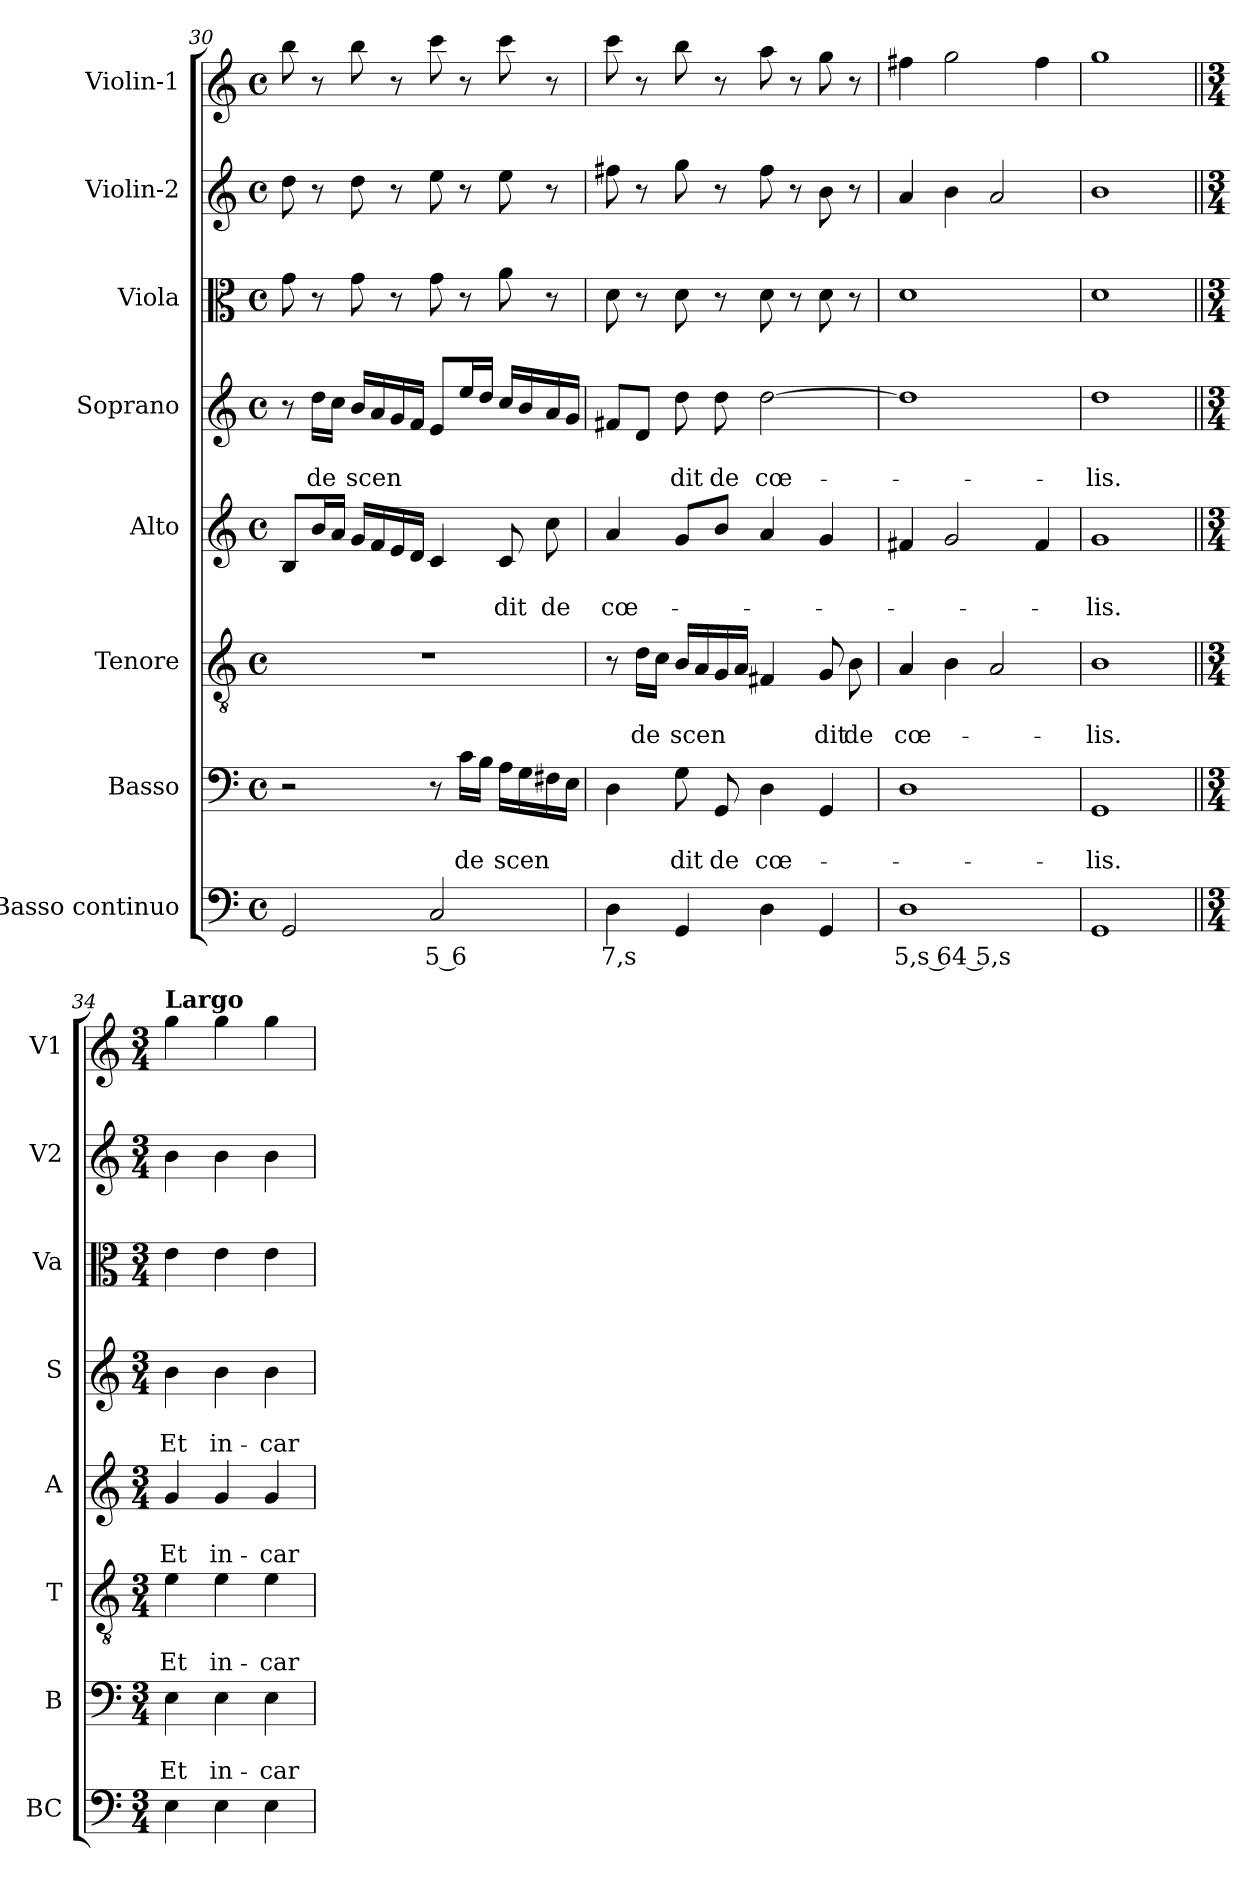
**kern	**text	**kern	**text	**text	**kern	**text	**text	**kern	**text	**text	**kern	**text	**text	**kern	**kern	**kern
*part8	*part8	*part7	*part7	*part7	*part6	*part6	*part6	*part5	*part5	*part5	*part4	*part4	*part4	*part3	*part2	*part1
*staff8	*staff8	*staff7	*staff7	*staff7	*staff6	*staff6	*staff6	*staff5	*staff5	*staff5	*staff4	*staff4	*staff4	*staff3	*staff2	*staff1
*I"Basso continuo	*	*I"Basso	*	*	*I"Tenore	*	*	*I"Alto	*	*	*I"Soprano	*	*	*I"Viola	*I"Violin-2	*I"Violin-1
*I'BC	*	*I'B	*	*	*I'T	*	*	*I'A	*	*	*I'S	*	*	*I'Va	*I'V2	*I'V1
*clefF4	*	*clefF4	*	*	*clefGv2	*	*	*clefG2	*	*	*clefG2	*	*	*clefC3	*clefG2	*clefG2
*k[]	*	*k[]	*	*	*k[]	*	*	*k[]	*	*	*k[]	*	*	*k[]	*k[]	*k[]
*C:	*	*C:	*	*	*C:	*	*	*C:	*	*	*C:	*	*	*C:	*C:	*C:
*M4/4	*	*M4/4	*	*	*M4/4	*	*	*M4/4	*	*	*M4/4	*	*	*M4/4	*M4/4	*M4/4
*met(c)	*	*met(c)	*	*	*met(c)	*	*	*met(c)	*	*	*met(c)	*	*	*met(c)	*met(c)	*met(c)
=30	=30	=30	=30	=30	=30	=30	=30	=30	=30	=30	=30	=30	=30	=30	=30	=30
2GG/	.	2r	.	.	1r	.	.	8B/L	.	.	8r	.	.	8g\	8dd\	8bb\
!	!	!	!	!	!	!	!	!	!	!	!	!	!LO:LY:b	!	!	!
.	.	.	.	.	.	.	.	16b/L	.	.	16dd\LL	.	de	8r	8r	8r
.	.	.	.	.	.	.	.	16a/JJ	.	.	16cc\JJ	.	.	.	.	.
!	!	!	!	!	!	!	!	!	!	!	!	!	!LO:LY:b	!	!	!
.	.	.	.	.	.	.	.	16g/LL	.	.	16b/LL	.	scen	8g\	8dd\	8bb\
.	.	.	.	.	.	.	.	16f/	.	.	16a/	.	.	.	.	.
.	.	.	.	.	.	.	.	16e/	.	.	16g/	.	.	8r	8r	8r
.	.	.	.	.	.	.	.	16d/JJ	.	.	16f/JJ	.	.	.	.	.
!	!LO:LY:b	!	!	!	!	!	!	!	!	!	!	!	!	!	!	!
2C/	5 6	8r	.	.	.	.	.	4c/	.	.	8e/L	.	.	8g\	8ee\	8ccc\
!	!	!	!	!LO:LY:b	!	!	!	!	!	!	!	!	!	!	!	!
.	.	16c\LL	.	de	.	.	.	.	.	.	16ee/L	.	.	8r	8r	8r
.	.	16B\JJ	.	.	.	.	.	.	.	.	16dd/JJ	.	.	.	.	.
!	!	!	!	!LO:LY:b	!	!	!	!	!	!LO:LY:b	!	!	!	!	!	!
.	.	16A\LL	.	scen	.	.	.	8c/	.	dit	16cc/LL	.	.	8a\	8ee\	8ccc\
.	.	16G\	.	.	.	.	.	.	.	.	16b/	.	.	.	.	.
!	!	!	!	!	!	!	!	!	!	!LO:LY:b	!	!	!	!	!	!
.	.	16F#X\	.	.	.	.	.	8cc\	.	de	16a/	.	.	8r	8r	8r
.	.	16E\JJ	.	.	.	.	.	.	.	.	16g/JJ	.	.	.	.	.
=31	=31	=31	=31	=31	=31	=31	=31	=31	=31	=31	=31	=31	=31	=31	=31	=31
!	!LO:LY:b	!	!	!	!	!	!	!	!	!LO:LY:b	!	!	!	!	!	!
4D\	7,s	4D\	.	.	8r	.	.	4a/	.	cœ-	8f#X/L	.	.	8d\	8ff#X\	8ccc\
!	!	!	!	!	!	!	!LO:LY:b	!	!	!	!	!	!	!	!	!
.	.	.	.	.	16d\LL	.	de	.	.	.	8d/J	.	.	8r	8r	8r
.	.	.	.	.	16c\JJ	.	.	.	.	.	.	.	.	.	.	.
!	!	!	!	!LO:LY:b	!	!	!LO:LY:b	!	!	!	!	!	!LO:LY:b	!	!	!
4GG/	.	8G\	.	dit	16B/LL	.	scen	8g/L	.	.	8dd\	.	dit	8d\	8gg\	8bb\
.	.	.	.	.	16A/	.	.	.	.	.	.	.	.	.	.	.
!	!	!	!	!LO:LY:b	!	!	!	!	!	!	!	!	!LO:LY:b	!	!	!
.	.	8GG/	.	de	16G/	.	.	8b/J	.	.	8dd\	.	de	8r	8r	8r
.	.	.	.	.	16A/JJ	.	.	.	.	.	.	.	.	.	.	.
!	!	!	!	!LO:LY:b	!	!	!	!	!	!	!	!	!LO:LY:b	!	!	!
4D\	.	4D\	.	cœ-	4F#X/	.	.	4a/	.	.	[2dd\	.	cœ-	8d\	8ff#\	8aa\
.	.	.	.	.	.	.	.	.	.	.	.	.	.	8r	8r	8r
!	!	!	!	!	!	!	!LO:LY:b	!	!	!	!	!	!	!	!	!
4GG/	.	4GG/	.	.	8G/	.	dit	4g/	.	.	.	.	.	8d\	8b\	8gg\
!	!	!	!	!	!	!	!LO:LY:b	!	!	!	!	!	!	!	!	!
.	.	.	.	.	8B\	.	de	.	.	.	.	.	.	8r	8r	8r
=32	=32	=32	=32	=32	=32	=32	=32	=32	=32	=32	=32	=32	=32	=32	=32	=32
!	!LO:LY:b	!	!	!	!	!	!LO:LY:b	!	!	!	!	!	!	!	!	!
1D	5,s 64 5,s	1D	.	.	4A/	.	cœ-	4f#X/	.	.	1dd]	.	.	1d	4a/	4ff#X\
.	.	.	.	.	4B\	.	.	2g/	.	.	.	.	.	.	4b\	2gg\
.	.	.	.	.	2A/	.	.	.	.	.	.	.	.	.	2a/	.
.	.	.	.	.	.	.	.	4f#/	.	.	.	.	.	.	.	4ff#\
=33	=33	=33	=33	=33	=33	=33	=33	=33	=33	=33	=33	=33	=33	=33	=33	=33
!	!	!	!	!LO:LY:b	!	!	!LO:LY:b	!	!	!LO:LY:b	!	!	!LO:LY:b	!	!	!
1GG	.	1GG	.	-lis.	1B	.	-lis.	1g	.	-lis.	1dd	.	-lis.	1d	1b	1gg
!!LO:PB:g=z
=34||	=34||	=34||	=34||	=34||	=34||	=34||	=34||	=34||	=34||	=34||	=34||	=34||	=34||	=34||	=34||	=34||
*M3/4	*	*M3/4	*	*	*M3/4	*	*	*M3/4	*	*	*M3/4	*	*	*M3/4	*M3/4	*M3/4
!	!	!	!	!	!	!	!	!	!	!	!	!	!	!	!	!LO:TX:a:B:t=Largo
!	!	!	!	!LO:LY:b	!	!	!LO:LY:b	!	!	!LO:LY:b	!	!	!LO:LY:b	!	!	!
4E\	.	4E\	.	Et	4e\	.	Et	4g/	.	Et	4b\	.	Et	4e\	4b\	4gg\
!	!	!	!	!LO:LY:b	!	!	!LO:LY:b	!	!	!LO:LY:b	!	!	!LO:LY:b	!	!	!
4E\	.	4E\	.	in-	4e\	.	in-	4g/	.	in-	4b\	.	in-	4e\	4b\	4gg\
!	!	!	!	!LO:LY:b	!	!	!LO:LY:b	!	!	!LO:LY:b	!	!	!LO:LY:b	!	!	!
4E\	.	4E\	.	-car-	4e\	.	-car-	4g/	.	-car-	4b\	.	-car-	4e\	4b\	4gg\
=	=	=	=	=	=	=	=	=	=	=	=	=	=	=	=	=
*-	*-	*-	*-	*-	*-	*-	*-	*-	*-	*-	*-	*-	*-	*-	*-	*-
